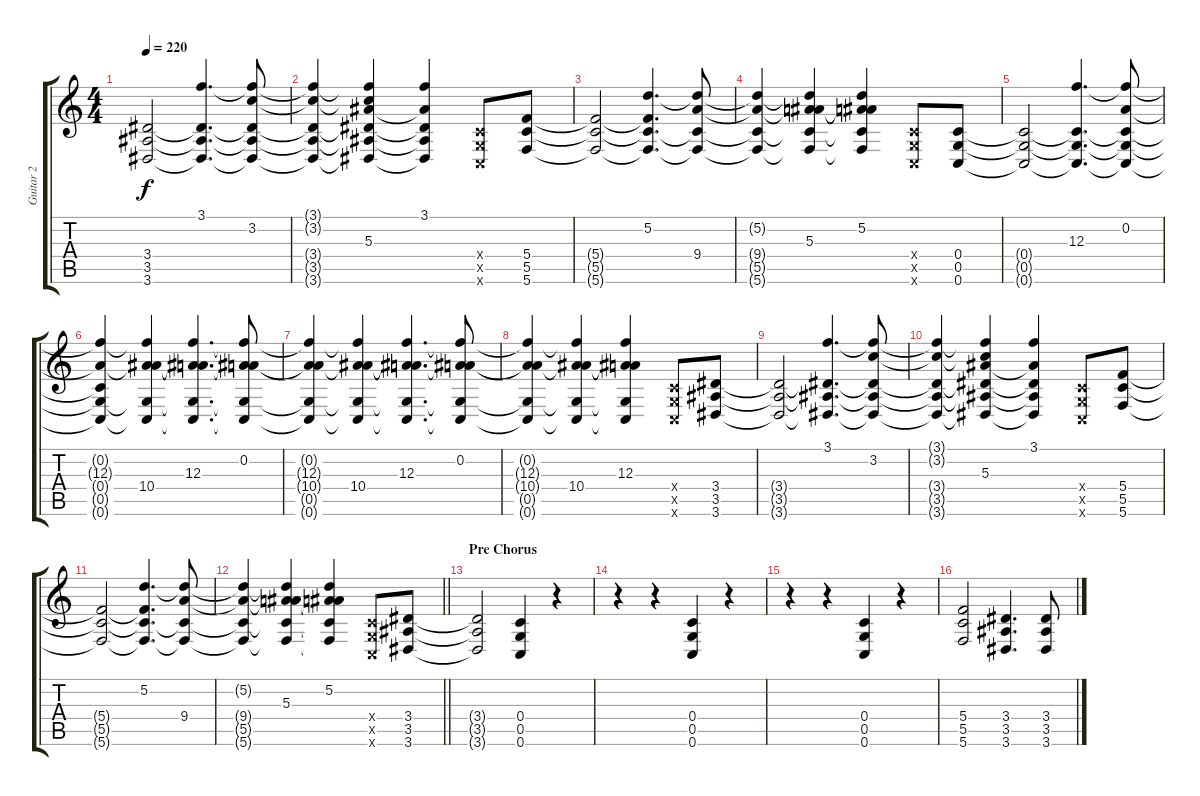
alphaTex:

\track ("Guitar 2" "Guitar 2") {instrument overdrivenguitar}
\staff {score tabs}
\tuning (D4 A3 F3 C3 G2 C2) {hide}
\ts (4 4)
\tempo 220
\clef g2
\ks c
(3.4{t} 3.5{t} 3.6{t}).2{dy f} (3.1 3.4{t} 3.5{t} 3.6{t}).4{d} (3.1{t} 3.2 3.4{t} 3.5{t} 3.6{t}).8 |
(3.1{t} 3.2{t} 3.4{t} 3.5{t} 3.6{t}).4 (3.1{t} 3.2{t} 5.3 3.4{t} 3.5{t} 3.6{t}).4 (3.1 5.3{t} 3.4{t} 3.5{t} 3.6{t}).4 (0.4{x} 0.5{x} 0.6{x}).8 (5.4 5.5 5.6).8 |
(5.4{t} 5.5{t} 5.6{t}).2 (5.2 5.4{t} 5.5{t} 5.6{t}).4{d} (5.2{t} 9.4 5.5{t} 5.6{t}).8 |
(5.2{t} 9.4{t} 5.5{t} 5.6{t}).4 (5.2{t} 5.3 9.4{t} 5.5{t} 5.6{t}).4 (5.2 5.3{t} 9.4{t} 5.5{t} 5.6{t}).4 (0.4{x} 0.5{x} 0.6{x}).8 (0.4 0.5 0.6).8 |
(0.4{t} 0.5{t} 0.6{t}).2 (12.3 0.4{t} 0.5{t} 0.6{t}).4{d} (0.2 12.3{t} 0.4{t} 0.5{t} 0.6{t}).8 |
(0.2{t} 12.3{t} 0.4{t} 0.5{t} 0.6{t}).4 (0.2{t} 12.3{t} 10.4 0.5{t} 0.6{t}).4 (0.2{t} 12.3 10.4{t} 0.5{t} 0.6{t}).4{d} (0.2 12.3{t} 10.4{t} 0.5{t} 0.6{t}).8 |
(0.2{t} 12.3{t} 10.4{t} 0.5{t} 0.6{t}).4 (0.2{t} 12.3{t} 10.4 0.5{t} 0.6{t}).4 (0.2{t} 12.3 10.4{t} 0.5{t} 0.6{t}).4{d} (0.2 12.3{t} 10.4{t} 0.5{t} 0.6{t}).8 |
(0.2{t} 12.3{t} 10.4{t} 0.5{t} 0.6{t}).4 (0.2{t} 12.3{t} 10.4 0.5{t} 0.6{t}).4 (0.2{t} 12.3 10.4{t} 0.5{t} 0.6{t}).4 (0.4{x} 0.5{x} 0.6{x}).8 (3.4 3.5 3.6).8 |
(3.4{t} 3.5{t} 3.6{t}).2 (3.1 3.4{t} 3.5{t} 3.6{t}).4{d} (3.1{t} 3.2 3.4{t} 3.5{t} 3.6{t}).8 |
(3.1{t} 3.2{t} 3.4{t} 3.5{t} 3.6{t}).4 (3.1{t} 3.2{t} 5.3 3.4{t} 3.5{t} 3.6{t}).4 (3.1 5.3{t} 3.4{t} 3.5{t} 3.6{t}).4 (0.4{x} 0.5{x} 0.6{x}).8 (5.4 5.5 5.6).8 |
(5.4{t} 5.5{t} 5.6{t}).2 (5.2 5.4{t} 5.5{t} 5.6{t}).4{d} (5.2{t} 9.4 5.5{t} 5.6{t}).8 |
\barLineRight lightlight
(5.2{t} 9.4{t} 5.5{t} 5.6{t}).4 (5.2{t} 5.3 9.4{t} 5.5{t} 5.6{t}).4 (5.2 5.3{t} 9.4{t} 5.5{t} 5.6{t}).4 (0.4{x} 0.5{x} 0.6{x}).8 (3.4 3.5 3.6).8 |
\section ("" "Pre Chorus")
(3.4{t} 3.5{t} 3.6{t}).2 (0.4 0.5 0.6).4 r.4 |
r.4 r.4 (0.4 0.5 0.6).4 r.4 |
r.4 r.4 (0.4 0.5 0.6).4 r.4 |
(5.4 5.5 5.6).2 (3.4 3.5 3.6).4{d} (3.4 3.5 3.6).8
